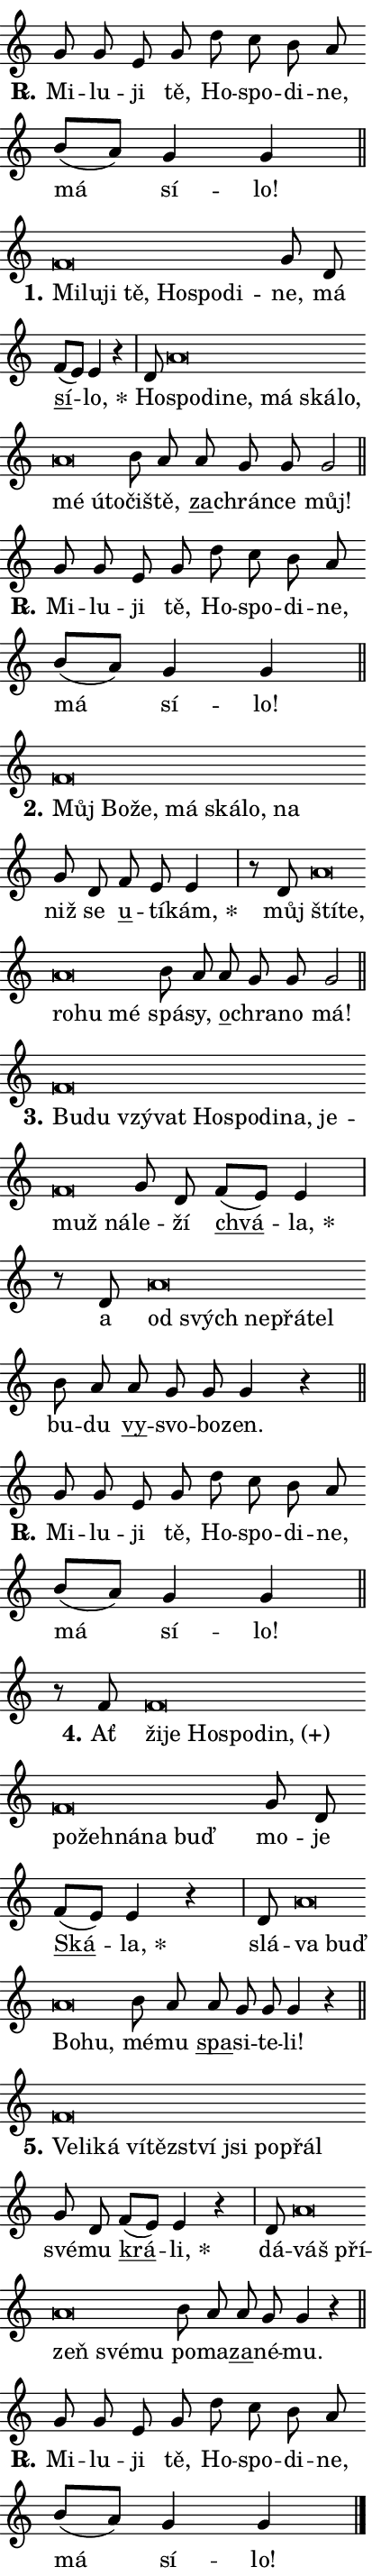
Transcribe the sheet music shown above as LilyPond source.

\version "2.24.0"
\header { tagline = "" }
\paper {
  indent = 0\cm
  top-margin = 0\cm
  right-margin = 0.13\cm % to fit lyric hyphens
  bottom-margin = 0\cm
  left-margin = 0\cm
  paper-width = 7\cm
  page-breaking = #ly:one-page-breaking
  system-system-spacing.basic-distance = #11
  score-system-spacing.basic-distance = #11
  ragged-last = ##f
}


%% Author: Thomas Morley
%% https://lists.gnu.org/archive/html/lilypond-user/2020-05/msg00002.html
#(define (line-position grob)
"Returns position of @var[grob} in current system:
   @code{'start}, if at first time-step
   @code{'end}, if at last time-step
   @code{'middle} otherwise
"
  (let* ((col (ly:item-get-column grob))
         (ln (ly:grob-object col 'left-neighbor))
         (rn (ly:grob-object col 'right-neighbor))
         (col-to-check-left (if (ly:grob? ln) ln col))
         (col-to-check-right (if (ly:grob? rn) rn col))
         (break-dir-left
           (and
             (ly:grob-property col-to-check-left 'non-musical #f)
             (ly:item-break-dir col-to-check-left)))
         (break-dir-right
           (and
             (ly:grob-property col-to-check-right 'non-musical #f)
             (ly:item-break-dir col-to-check-right))))
        (cond ((eqv? 1 break-dir-left) 'start)
              ((eqv? -1 break-dir-right) 'end)
              (else 'middle))))

#(define (tranparent-at-line-position vctor)
  (lambda (grob)
  "Relying on @code{line-position} select the relevant enry from @var{vctor}.
Used to determine transparency,"
    (case (line-position grob)
      ((end) (not (vector-ref vctor 0)))
      ((middle) (not (vector-ref vctor 1)))
      ((start) (not (vector-ref vctor 2))))))

noteHeadBreakVisibility =
#(define-music-function (break-visibility)(vector?)
"Makes @code{NoteHead}s transparent relying on @var{break-visibility}"
#{
  \override NoteHead.transparent =
    #(tranparent-at-line-position break-visibility)
#})

#(define delete-ledgers-for-transparent-note-heads
  (lambda (grob)
    "Reads whether a @code{NoteHead} is transparent.
If so this @code{NoteHead} is removed from @code{'note-heads} from
@var{grob}, which is supposed to be @code{LedgerLineSpanner}.
As a result ledgers are not printed for this @code{NoteHead}"
    (let* ((nhds-array (ly:grob-object grob 'note-heads))
           (nhds-list
             (if (ly:grob-array? nhds-array)
                 (ly:grob-array->list nhds-array)
                 '()))
           ;; Relies on the transparent-property being done before
           ;; Staff.LedgerLineSpanner.after-line-breaking is executed.
           ;; This is fragile ...
           (to-keep
             (remove
               (lambda (nhd)
                 (ly:grob-property nhd 'transparent #f))
               nhds-list)))
      ;; TODO find a better method to iterate over grob-arrays, similiar
      ;; to filter/remove etc for lists
      ;; For now rebuilt from scratch
      (set! (ly:grob-object grob 'note-heads)  '())
      (for-each
        (lambda (nhd)
          (ly:pointer-group-interface::add-grob grob 'note-heads nhd))
        to-keep))))

squashNotes = {
  \override NoteHead.X-extent = #'(-0.2 . 0.2)
  \override NoteHead.Y-extent = #'(-0.75 . 0)
  \override NoteHead.stencil =
    #(lambda (grob)
       (let ((pos (ly:grob-property grob 'staff-position)))
         (begin
           (if (< pos -7) (display "ERROR: Lower brevis then expected\n") (display "OK: Expected brevis position\n"))
           (if (<= pos -6) ly:text-interface::print ly:note-head::print))))
}
unSquashNotes = {
  \revert NoteHead.X-extent
  \revert NoteHead.Y-extent
  \revert NoteHead.stencil
}

hideNotes = \noteHeadBreakVisibility #begin-of-line-visible
unHideNotes = \noteHeadBreakVisibility #all-visible

% work-around for resetting accidentals
% https://lilypond.org/doc/v2.23/Documentation/notation/displaying-rhythms#unmetered-music
cadenzaMeasure = {
  \cadenzaOff
  \partial 1024 s1024
  \cadenzaOn
}

#(define-markup-command (accent layout props text) (markup?)
  "Underline accented syllable"
  (interpret-markup layout props
    #{\markup \override #'(offset . 4.3) \underline { #text }#}))

responsum = \markup \concat {
  "R" \hspace #-1.05 \path #0.1 #'((moveto 0 0.07) (lineto 0.9 0.8)) \hspace #0.05 "."
}

spaceSize = #0.6828661417322834 % exact space size for TeX Gyre Schola

\layout {
  \context {
    \Staff
    \remove "Time_signature_engraver"
    \override LedgerLineSpanner.after-line-breaking = #delete-ledgers-for-transparent-note-heads
  }
  \context {
    \Lyrics {
      \override LyricSpace.minimum-distance = \spaceSize
      \override LyricText.font-name = #"TeX Gyre Schola"
      \override LyricText.font-size = 1
      \override StanzaNumber.font-name = #"TeX Gyre Schola Bold"
      \override StanzaNumber.font-size = 1
    }
  }
  \context {
    \Score 
    \override NoteHead.text =
      #(lambda (grob) 
        (let ((pos (ly:grob-property grob 'staff-position)))
          #{\markup {
            \combine
              \halign #-0.55 \raise #(if (= pos -6) 0 0.5) \override #'(thickness . 2) \draw-line #'(3.2 . 0)
              \musicglyph "noteheads.sM1"
          }#}))
  }
}

% magnetic-lyrics.ily
%
%   written by
%     Jean Abou Samra <jean@abou-samra.fr>
%     Werner Lemberg <wl@gnu.org>
%
%   adapted by
%     Jiri Hon <jiri.hon@gmail.com>
%
% Version 2022-Apr-15

% https://www.mail-archive.com/lilypond-user@gnu.org/msg149350.html

#(define (Left_hyphen_pointer_engraver context)
   "Collect syllable-hyphen-syllable occurrences in lyrics and store
them in properties.  This engraver only looks to the left.  For
example, if the lyrics input is @code{foo -- bar}, it does the
following.

@itemize @bullet
@item
Set the @code{text} property of the @code{LyricHyphen} grob between
@q{foo} and @q{bar} to @code{foo}.

@item
Set the @code{left-hyphen} property of the @code{LyricText} grob with
text @q{foo} to the @code{LyricHyphen} grob between @q{foo} and
@q{bar}.
@end itemize

Use this auxiliary engraver in combination with the
@code{lyric-@/text::@/apply-@/magnetic-@/offset!} hook."
   (let ((hyphen #f)
         (text #f))
     (make-engraver
      (acknowledgers
       ((lyric-syllable-interface engraver grob source-engraver)
        (set! text grob)))
      (end-acknowledgers
       ((lyric-hyphen-interface engraver grob source-engraver)
        ;(when (not (grob::has-interface grob 'lyric-space-interface))
          (set! hyphen grob)));)
      ((stop-translation-timestep engraver)
       (when (and text hyphen)
         (ly:grob-set-object! text 'left-hyphen hyphen))
       (set! text #f)
       (set! hyphen #f)))))

#(define (lyric-text::apply-magnetic-offset! grob)
   "If the space between two syllables is less than the value in
property @code{LyricText@/.details@/.squash-threshold}, move the right
syllable to the left so that it gets concatenated with the left
syllable.

Use this function as a hook for
@code{LyricText@/.after-@/line-@/breaking} if the
@code{Left_@/hyphen_@/pointer_@/engraver} is active."
   (let ((hyphen (ly:grob-object grob 'left-hyphen #f)))
     (when hyphen
       (let ((left-text (ly:spanner-bound hyphen LEFT)))
         (when (grob::has-interface left-text 'lyric-syllable-interface)
           (let* ((common (ly:grob-common-refpoint grob left-text X))
                  (this-x-ext (ly:grob-extent grob common X))
                  (left-x-ext
                   (begin
                     ;; Trigger magnetism for left-text.
                     (ly:grob-property left-text 'after-line-breaking)
                     (ly:grob-extent left-text common X)))
                  ;; `delta` is the gap width between two syllables.
                  (delta (- (interval-start this-x-ext)
                            (interval-end left-x-ext)))
                  (details (ly:grob-property grob 'details))
                  (threshold (assoc-get 'squash-threshold details 0.2)))
             (when (< delta threshold)
               (let* (;; We have to manipulate the input text so that
                      ;; ligatures crossing syllable boundaries are not
                      ;; disabled.  For languages based on the Latin
                      ;; script this is essentially a beautification.
                      ;; However, for non-Western scripts it can be a
                      ;; necessity.
                      (lt (ly:grob-property left-text 'text))
                      (rt (ly:grob-property grob 'text))
                      (is-space (grob::has-interface hyphen 'lyric-space-interface))
                      (space (if is-space " " ""))
                      (extra-delta (if is-space spaceSize 0))
                      ;; Append new syllable.
                      (ltrt-space (if (and (string? lt) (string? rt))
                                (string-append lt space rt)
                                (make-concat-markup (list lt space rt))))
                      ;; Right-align `ltrt` to the right side.
                      (ltrt-space-markup (grob-interpret-markup
                               grob
                               (make-translate-markup
                                (cons (interval-length this-x-ext) 0)
                                (make-right-align-markup ltrt-space)))))
                 (begin
                   ;; Don't print `left-text`.
                   (ly:grob-set-property! left-text 'stencil #f)
                   ;; Set text and stencil (which holds all collected
                   ;; syllables so far) and shift it to the left.
                   (ly:grob-set-property! grob 'text ltrt-space)
                   (ly:grob-set-property! grob 'stencil ltrt-space-markup)
                   (ly:grob-translate-axis! grob (- (- delta extra-delta)) X))))))))))


#(define (lyric-hyphen::displace-bounds-first grob)
   ;; Make very sure this callback isn't triggered too early.
   (let ((left (ly:spanner-bound grob LEFT))
         (right (ly:spanner-bound grob RIGHT)))
     (ly:grob-property left 'after-line-breaking)
     (ly:grob-property right 'after-line-breaking)
     (ly:lyric-hyphen::print grob)))

squashThreshold = #0.4

\layout {
  \context {
    \Lyrics
    \consists #Left_hyphen_pointer_engraver
    \override LyricText.after-line-breaking =
      #lyric-text::apply-magnetic-offset!
    \override LyricHyphen.stencil = #lyric-hyphen::displace-bounds-first
    \override LyricText.details.squash-threshold = \squashThreshold
    \override LyricHyphen.minimum-distance = 0
    \override LyricHyphen.minimum-length = \squashThreshold
  }
}

squashText = \override LyricText.details.squash-threshold = 9999
unSquashText = \override LyricText.details.squash-threshold = \squashThreshold

leftText = \override LyricText.self-alignment-X = #LEFT
unLeftText = \revert LyricText.self-alignment-X

starOffset = #(lambda (grob) 
                (let ((x_offset (ly:self-alignment-interface::aligned-on-x-parent grob)))
                  (if (= x_offset 0) 0 (+ x_offset 1.2))))

star = #(define-music-function (syllable)(string?)
"Append star separator at the end of a syllable"
#{
  \once \override LyricText.X-offset = #starOffset
  \lyricmode { \markup {
    #syllable
    \override #'((font-name . "TeX Gyre Schola Bold")) \hspace #0.2 \lower #0.65 \larger "*"
  } }
#})

starAccent = #(define-music-function (syllable)(string?)
"Append star separator at the end of a syllable and make accent"
#{
  \once \override LyricText.X-offset = #starOffset
  \lyricmode { \markup {
    \accent #syllable
    \override #'((font-name . "TeX Gyre Schola Bold")) \hspace #0.2 \lower #0.65 \larger "*"
  } }
#})

breath = #(define-music-function (syllable)(string?)
"Append breathing indicator at the end of a syllable"
#{
  \lyricmode { \markup { #syllable "+" } }
#})

optionalBreath = #(define-music-function (syllable)(string?)
"Append optional breathing indicator at the end of a syllable"
#{
  \lyricmode { \markup { #syllable "(+)" } }
#})


\score {
    <<
        \new Voice = "melody" { \cadenzaOn \key c \major \relative { g'8 g e g \bar "" d' c b a \bar "" b[( a)] g4 g \cadenzaMeasure \bar "||" \break } }
        \new Lyrics \lyricsto "melody" { \lyricmode { \set stanza = \responsum
Mi -- lu -- ji tě, Ho -- spo -- di -- ne, má sí -- lo! } }
    >>
    \layout {}
}

\score {
    <<
        \new Voice = "melody" { \cadenzaOn \key c \major \relative { \squashNotes f'\breve*1/16 \hideNotes \breve*1/16 \bar "" \breve*1/16 \bar "" \breve*1/16 \bar "" \breve*1/16 \bar "" \breve*1/16 \breve*1/16 \bar "" \unHideNotes \unSquashNotes g8 d \bar "" f[( e)] e4 r \cadenzaMeasure \bar "|" d8 \squashNotes a'\breve*1/16 \hideNotes \breve*1/16 \bar "" \breve*1/16 \bar "" \breve*1/16 \bar "" \breve*1/16 \bar "" \breve*1/16 \bar "" \breve*1/16 \bar "" \breve*1/16 \breve*1/16 \bar "" \unHideNotes \unSquashNotes b8 a \bar "" a g g g2 \cadenzaMeasure \bar "||" \break } }
        \new Lyrics \lyricsto "melody" { \lyricmode { \set stanza = "1."
\leftText Mi -- \squashText lu -- ji tě, Ho -- spo -- di -- \unLeftText \unSquashText ne, má \markup \accent sí -- \star lo, Ho -- \leftText spo -- \squashText di -- ne, má ská -- lo, mé ú -- to -- \unLeftText \unSquashText či -- ště, \markup \accent za -- chrán -- ce můj! } }
    >>
    \layout {}
}

\score {
    <<
        \new Voice = "melody" { \cadenzaOn \key c \major \relative { g'8 g e g \bar "" d' c b a \bar "" b[( a)] g4 g \cadenzaMeasure \bar "||" \break } }
        \new Lyrics \lyricsto "melody" { \lyricmode { \set stanza = \responsum
Mi -- lu -- ji tě, Ho -- spo -- di -- ne, má sí -- lo! } }
    >>
    \layout {}
}

\score {
    <<
        \new Voice = "melody" { \cadenzaOn \key c \major \relative { \squashNotes f'\breve*1/16 \hideNotes \breve*1/16 \bar "" \breve*1/16 \bar "" \breve*1/16 \bar "" \breve*1/16 \bar "" \breve*1/16 \breve*1/16 \bar "" \unHideNotes \unSquashNotes g8 d \bar "" f e e4 \cadenzaMeasure \bar "|" r8 d \squashNotes a'\breve*1/16 \hideNotes \breve*1/16 \bar "" \breve*1/16 \bar "" \breve*1/16 \breve*1/16 \bar "" \unHideNotes \unSquashNotes b8 a \bar "" a g g g2 \cadenzaMeasure \bar "||" \break } }
        \new Lyrics \lyricsto "melody" { \lyricmode { \set stanza = "2."
\leftText Můj \squashText Bo -- že, má ská -- lo, na \unLeftText \unSquashText niž se \markup \accent u -- tí -- \star kám, můj \leftText ští -- \squashText te, ro -- hu mé \unLeftText \unSquashText spá -- sy, \markup \accent o -- chra -- no má! } }
    >>
    \layout {}
}

\score {
    <<
        \new Voice = "melody" { \cadenzaOn \key c \major \relative { \squashNotes f'\breve*1/16 \hideNotes \breve*1/16 \bar "" \breve*1/16 \bar "" \breve*1/16 \bar "" \breve*1/16 \bar "" \breve*1/16 \bar "" \breve*1/16 \bar "" \breve*1/16 \bar "" \breve*1/16 \bar "" \breve*1/16 \breve*1/16 \bar "" \unHideNotes \unSquashNotes g8 d \bar "" f[( e)] e4 \cadenzaMeasure \bar "|" r8 d8 \squashNotes a'\breve*1/16 \hideNotes \breve*1/16 \bar "" \breve*1/16 \bar "" \breve*1/16 \breve*1/16 \bar "" \unHideNotes \unSquashNotes b8 a \bar "" a g g g4 r \cadenzaMeasure \bar "||" \break } }
        \new Lyrics \lyricsto "melody" { \lyricmode { \set stanza = "3."
\leftText Bu -- \squashText du vzý -- vat Ho -- spo -- di -- na, je -- muž ná -- \unLeftText \unSquashText le -- ží \markup \accent chvá -- \star la, a \leftText od \squashText svých ne -- přá -- tel \unLeftText \unSquashText bu -- du \markup \accent vy -- svo -- bo -- zen. } }
    >>
    \layout {}
}

\score {
    <<
        \new Voice = "melody" { \cadenzaOn \key c \major \relative { g'8 g e g \bar "" d' c b a \bar "" b[( a)] g4 g \cadenzaMeasure \bar "||" \break } }
        \new Lyrics \lyricsto "melody" { \lyricmode { \set stanza = \responsum
Mi -- lu -- ji tě, Ho -- spo -- di -- ne, má sí -- lo! } }
    >>
    \layout {}
}

\score {
    <<
        \new Voice = "melody" { \cadenzaOn \key c \major \relative { r8 f'8 \squashNotes f\breve*1/16 \hideNotes \breve*1/16 \bar "" \breve*1/16 \bar "" \breve*1/16 \bar "" \breve*1/16 \bar "" \breve*1/16 \bar "" \breve*1/16 \bar "" \breve*1/16 \bar "" \breve*1/16 \breve*1/16 \bar "" \unHideNotes \unSquashNotes g8 d \bar "" f[( e)] e4 r \cadenzaMeasure \bar "|" d8 \squashNotes a'\breve*1/16 \hideNotes \breve*1/16 \bar "" \breve*1/16 \breve*1/16 \bar "" \unHideNotes \unSquashNotes b8 a \bar "" a g g g4 r \cadenzaMeasure \bar "||" \break } }
        \new Lyrics \lyricsto "melody" { \lyricmode { \set stanza = "4."
Ať \leftText ži -- \squashText je Ho -- spo -- \optionalBreath din, po -- žeh -- ná -- na buď \unLeftText \unSquashText mo -- je \markup \accent Ská -- \star la, slá -- \leftText va \squashText buď Bo -- hu, \unLeftText \unSquashText mé -- mu \markup \accent spa -- si -- te -- li! } }
    >>
    \layout {}
}

\score {
    <<
        \new Voice = "melody" { \cadenzaOn \key c \major \relative { \squashNotes f'\breve*1/16 \hideNotes \breve*1/16 \bar "" \breve*1/16 \bar "" \breve*1/16 \bar "" \breve*1/16 \bar "" \breve*1/16 \bar "" \breve*1/16 \bar "" \breve*1/16 \breve*1/16 \bar "" \unHideNotes \unSquashNotes g8 d \bar "" f[( e)] e4 r \cadenzaMeasure \bar "|" d8 \squashNotes a'\breve*1/16 \hideNotes \breve*1/16 \bar "" \breve*1/16 \bar "" \breve*1/16 \breve*1/16 \bar "" \unHideNotes \unSquashNotes b8 a \bar "" a g g4 r \cadenzaMeasure \bar "||" \break } }
        \new Lyrics \lyricsto "melody" { \lyricmode { \set stanza = "5."
\leftText Ve -- \squashText li -- ká ví -- těz -- ství jsi po -- přál \unLeftText \unSquashText své -- mu \markup \accent krá -- \star li, dá -- \leftText váš \squashText pří -- zeň své -- mu \unLeftText \unSquashText po -- ma -- \markup \accent za -- né -- mu. } }
    >>
    \layout {}
}

\score {
    <<
        \new Voice = "melody" { \cadenzaOn \key c \major \relative { g'8 g e g \bar "" d' c b a \bar "" b[( a)] g4 g \cadenzaMeasure \bar "||" \break } \bar "|." }
        \new Lyrics \lyricsto "melody" { \lyricmode { \set stanza = \responsum
Mi -- lu -- ji tě, Ho -- spo -- di -- ne, má sí -- lo! } }
    >>
    \layout {}
}
